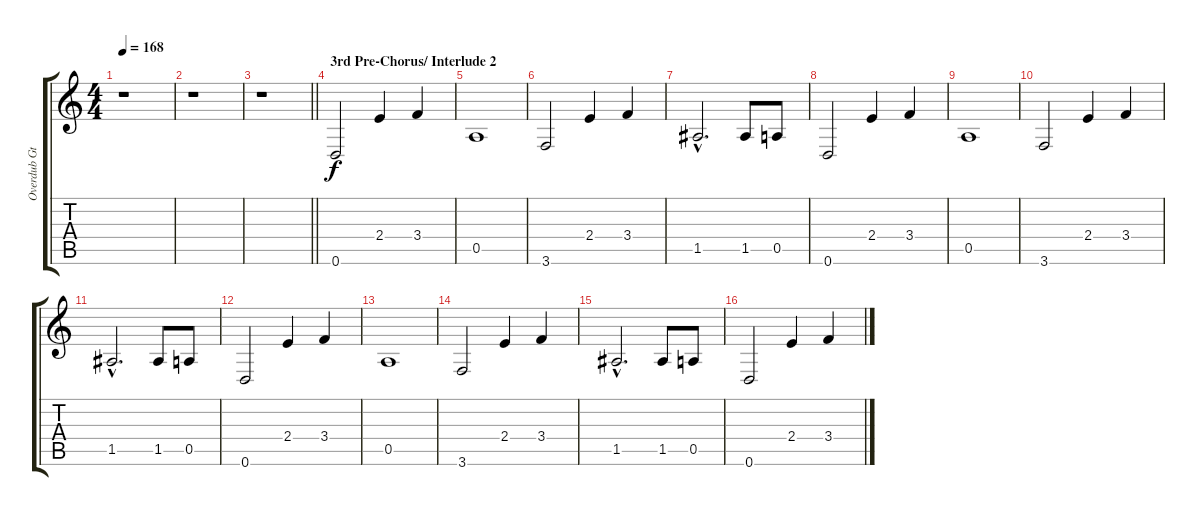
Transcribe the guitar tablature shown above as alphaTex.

\track ("Overdub Gtrs." "Overdub Gt") {instrument distortionguitar}
\staff {score tabs}
\tuning (E4 B3 G3 D3 A2 D2) {hide}
\ts (4 4)
\tempo 168
\clef g2
\ks c
r.1{dy f} |
r.1 |
\barLineRight lightlight
r.1 |
\section ("" "3rd Pre-Chorus/ Interlude 2")
0.6.2{instrument electricguitarclean} 2.4.4 3.4.4 |
0.5.1{instrument electricguitarclean} |
3.6.2{instrument electricguitarclean} 2.4.4 3.4.4 |
1.5{hac}.2{d instrument electricguitarclean} 1.5.8 0.5.8 |
0.6.2{instrument electricguitarclean} 2.4.4 3.4.4 |
0.5.1{instrument electricguitarclean} |
3.6.2{instrument electricguitarclean} 2.4.4 3.4.4 |
1.5{hac}.2{d instrument electricguitarclean} 1.5.8 0.5.8 |
0.6.2{instrument electricguitarclean} 2.4.4 3.4.4 |
0.5.1{instrument electricguitarclean} |
3.6.2{instrument electricguitarclean} 2.4.4 3.4.4 |
1.5{hac}.2{d instrument electricguitarclean} 1.5.8 0.5.8 |
0.6.2{instrument electricguitarclean} 2.4.4 3.4.4
